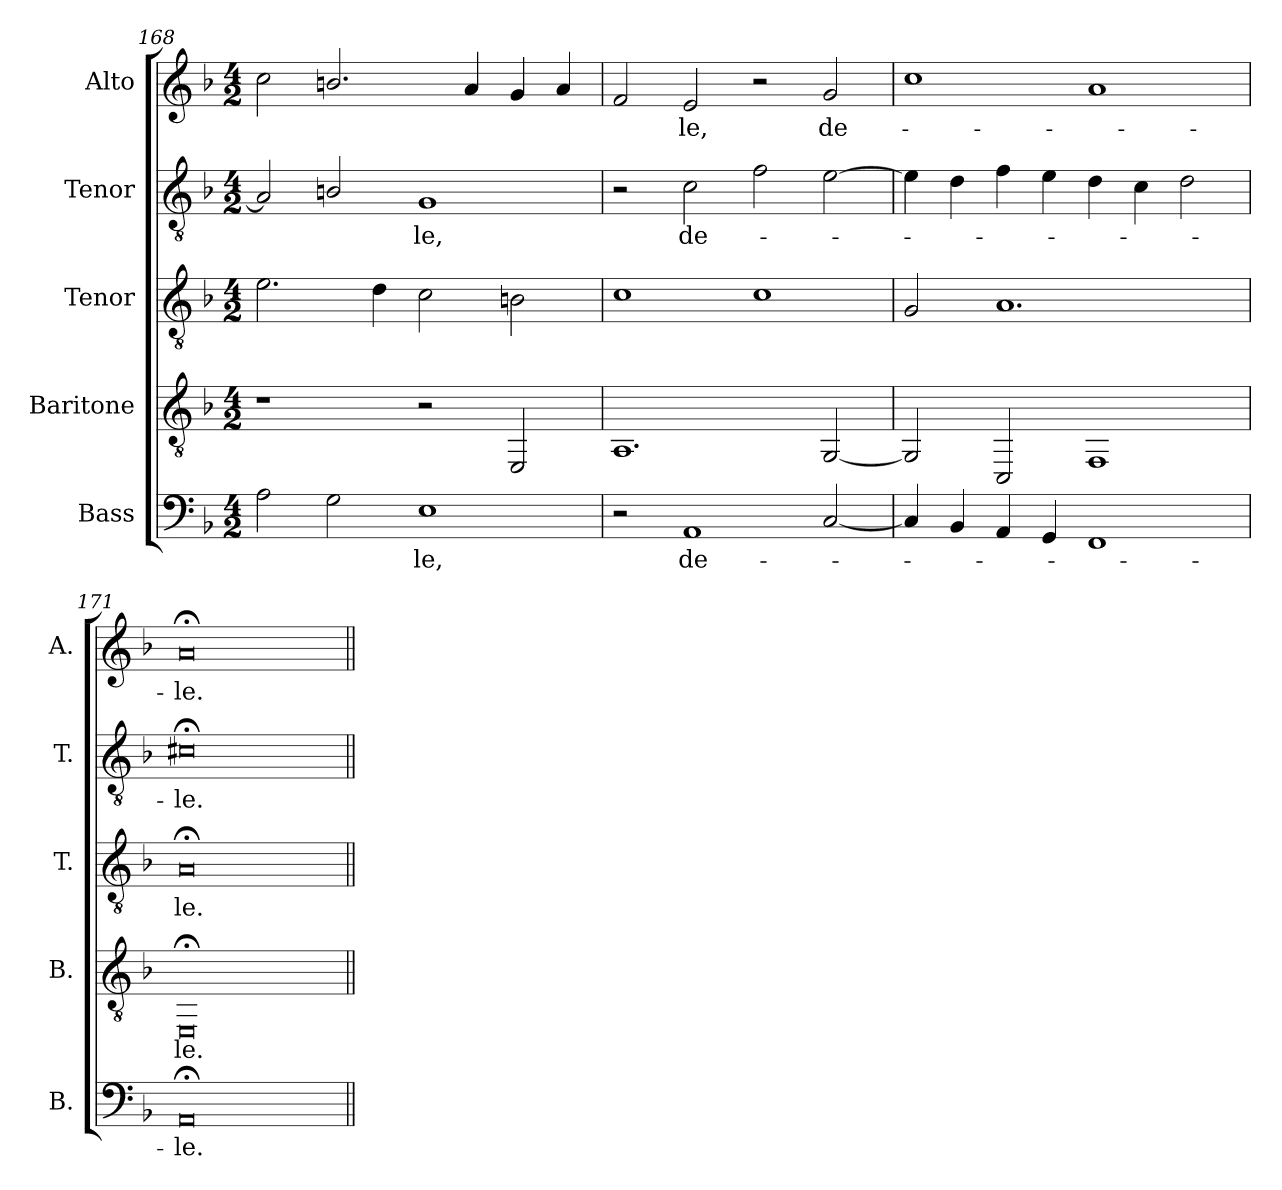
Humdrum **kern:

**kern	**text	**kern	**text	**kern	**text	**kern	**text	**kern	**text
*part5	*part5	*part4	*part4	*part3	*part3	*part2	*part2	*part1	*part1
*staff5	*staff5	*staff4	*staff4	*staff3	*staff3	*staff2	*staff2	*staff1	*staff1
*I"Bass	*	*I"Baritone	*	*I"Tenor	*	*I"Tenor	*	*I"Alto	*
*I'B.	*	*I'B.	*	*I'T.	*	*I'T.	*	*I'A.	*
*clefF4	*	*clefGv2	*	*clefGv2	*	*clefGv2	*	*clefG2	*
*	*	*	*	*ITrd7c12	*	*ITrd7c12	*	*	*
*k[b-]	*	*k[b-]	*	*k[b-]	*	*k[b-]	*	*k[b-]	*
*F:	*	*F:	*	*F:	*	*F:	*	*F:	*
*M4/2	*	*M4/2	*	*M4/2	*	*M4/2	*	*M4/2	*
=168	=168	=168	=168	=168	=168	=168	=168	=168	=168
2Ai\	.	1r	.	2.Ei\	.	2AAi/]	.	2cci\	.
2Gi\	.	.	.	.	.	2BBni/	.	2.bni/	.
.	.	.	.	4Di\	.	.	.	.	.
!	!LO:LY:b:color=#000000	!	!	!	!	!	!	!	!
!	!	!	!	!	!	!	!LO:LY:b:color=#000000	!	!
1Ei	-le,	2r	.	2Ci\	.	1GGi	-le,	.	.
.	.	.	.	.	.	.	.	4ai/	.
.	.	2EEi/	.	2BBni\	.	.	.	4gi/	.
.	.	.	.	.	.	.	.	4ai/	.
=169	=169	=169	=169	=169	=169	=169	=169	=169	=169
2r	.	1.AAi	.	1Ci	.	2r	.	2fi/	.
!	!LO:LY:b:color=#000000	!	!	!	!	!	!	!	!
!	!	!	!	!	!	!	!LO:LY:b:color=#000000	!	!
!	!	!	!	!	!	!	!	!	!LO:LY:b:color=#000000
1AAi	de-	.	.	.	.	2Ci\	de-	2ei/	-le,
.	.	.	.	1Ci	.	2Fi\	.	2r	.
!	!	!	!	!	!	!	!	!	!LO:LY:b:color=#000000
[2Ci/	.	[2GGi/	.	.	.	[2Ei\	.	2gi/	de-
=170	=170	=170	=170	=170	=170	=170	=170	=170	=170
4Ci/]	.	2GGi/]	.	2GGi/	.	4Ei\]	.	1cci	.
4BB-i/	.	.	.	.	.	4Di\	.	.	.
4AAi/	.	2CCi/	.	1.AAi	.	4Fi\	.	.	.
4GGi/	.	.	.	.	.	4Ei\	.	.	.
1FFi	.	1FFi	.	.	.	4Di\	.	1ai	.
.	.	.	.	.	.	4Ci\	.	.	.
.	.	.	.	.	.	2Di\	.	.	.
=171	=171	=171	=171	=171	=171	=171	=171	=171	=171
!	!LO:LY:b:color=#000000	!	!	!	!	!	!	!	!
!	!	!	!LO:LY:b:color=#000000	!	!	!	!	!	!
!	!	!	!	!	!LO:LY:b:color=#000000	!	!	!	!
!	!	!	!	!	!	!	!LO:LY:b:color=#000000	!	!
!	!	!	!	!	!	!	!	!	!LO:LY:b:color=#000000
0AA;i	-le.	0EE;i	-le.	0AA;i	-le.	0C#X;i	-le.	0a;i	-le.
=||	=||	=||	=||	=||	=||	=||	=||	=||	=||
*-	*-	*-	*-	*-	*-	*-	*-	*-	*-
